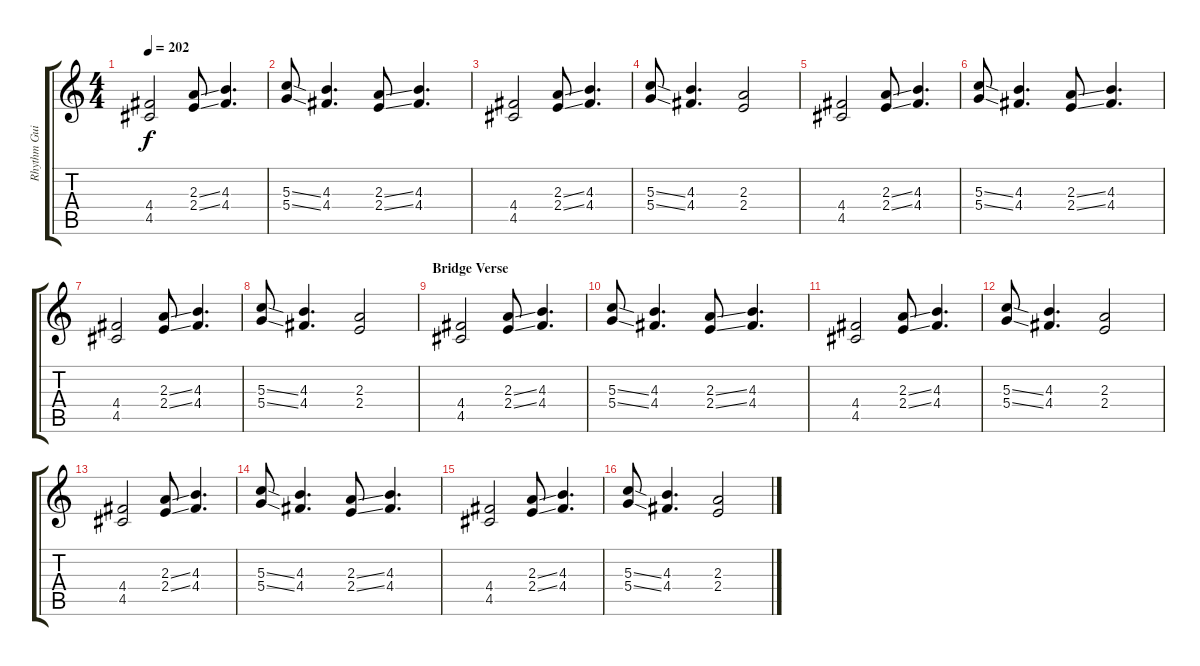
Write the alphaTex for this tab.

\track ("Rhythm Guitar" "Rhythm Gui") {instrument distortionguitar}
\staff {score tabs}
\tuning (E4 B3 G3 D3 A2 E2) {hide}
\ts (4 4)
\tempo 202
\clef g2
\ks c
(4.4 4.5).2{dy f} (2.3{ss} 2.4{ss}).8 (4.3 4.4).4{d} |
(5.3{ss} 5.4{ss}).8 (4.3 4.4).4{d} (2.3{ss} 2.4{ss}).8 (4.3 4.4).4{d} |
(4.4 4.5).2 (2.3{ss} 2.4{ss}).8 (4.3 4.4).4{d} |
(5.3{ss} 5.4{ss}).8 (4.3 4.4).4{d} (2.3 2.4).2 |
(4.4 4.5).2 (2.3{ss} 2.4{ss}).8 (4.3 4.4).4{d} |
(5.3{ss} 5.4{ss}).8 (4.3 4.4).4{d} (2.3{ss} 2.4{ss}).8 (4.3 4.4).4{d} |
(4.4 4.5).2 (2.3{ss} 2.4{ss}).8 (4.3 4.4).4{d} |
(5.3{ss} 5.4{ss}).8 (4.3 4.4).4{d} (2.3 2.4).2 |
\section ("" "Bridge Verse")
(4.4 4.5).2 (2.3{ss} 2.4{ss}).8 (4.3 4.4).4{d} |
(5.3{ss} 5.4{ss}).8 (4.3 4.4).4{d} (2.3{ss} 2.4{ss}).8 (4.3 4.4).4{d} |
(4.4 4.5).2 (2.3{ss} 2.4{ss}).8 (4.3 4.4).4{d} |
(5.3{ss} 5.4{ss}).8 (4.3 4.4).4{d} (2.3 2.4).2 |
(4.4 4.5).2 (2.3{ss} 2.4{ss}).8 (4.3 4.4).4{d} |
(5.3{ss} 5.4{ss}).8 (4.3 4.4).4{d} (2.3{ss} 2.4{ss}).8 (4.3 4.4).4{d} |
(4.4 4.5).2 (2.3{ss} 2.4{ss}).8 (4.3 4.4).4{d} |
(5.3{ss} 5.4{ss}).8 (4.3 4.4).4{d} (2.3 2.4).2
